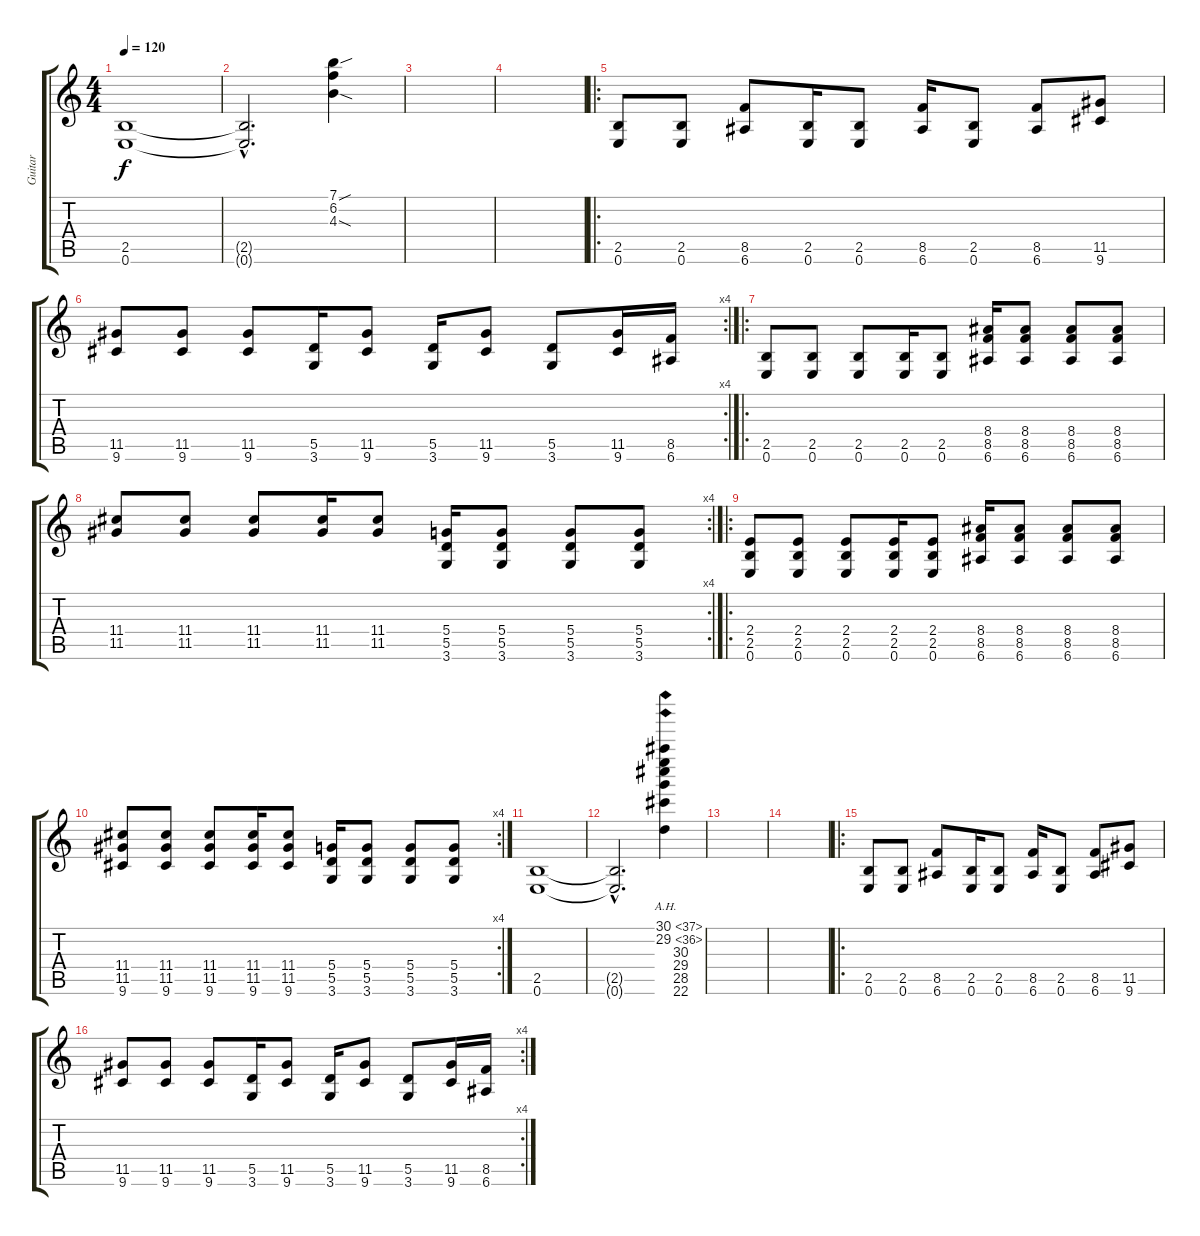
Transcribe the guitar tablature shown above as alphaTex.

\track ("Guitar" "Guitar") {instrument overdrivenguitar}
\staff {score tabs}
\tuning (E4 B3 G3 D3 A2 E2) {hide}
\ts (4 4)
\tempo 120
\clef g2
\ks c
(2.5 0.6).1{dy f} |
(2.5{hac t} 0.6{hac t}).2{d} (7.1{sou} 6.2 4.3{sod}).4{instrument guitarharmonics} |
|
|
\ro
(2.5 0.6).8{instrument electricguitarclean} (2.5 0.6).8 (8.5 6.6).8 (2.5 0.6).16 (2.5 0.6).8 (8.5 6.6).16 (2.5 0.6).8 (8.5 6.6).8 (11.5 9.6).8 |
\rc 4
(11.5 9.6).8{instrument electricguitarclean} (11.5 9.6).8 (11.5 9.6).8 (5.5 3.6).16 (11.5 9.6).8 (5.5 3.6).16 (11.5 9.6).8 (5.5 3.6).8 (11.5 9.6).16 (8.5 6.6).16 |
\ro
(2.5 0.6).8{instrument electricguitarclean} (2.5 0.6).8 (2.5 0.6).8 (2.5 0.6).16 (2.5 0.6).8 (8.4 8.5 6.6).16 (8.4 8.5 6.6).8 (8.4 8.5 6.6).8 (8.4 8.5 6.6).8 |
\rc 4
(11.4 11.5).8 (11.4 11.5).8 (11.4 11.5).8 (11.4 11.5).16 (11.4 11.5).8 (5.4 5.5 3.6).16 (5.4 5.5 3.6).8 (5.4 5.5 3.6).8 (5.4 5.5 3.6).8 |
\ro
(2.4 2.5 0.6).8{instrument overdrivenguitar} (2.4 2.5 0.6).8 (2.4 2.5 0.6).8 (2.4 2.5 0.6).16 (2.4 2.5 0.6).8 (8.4 8.5 6.6).16 (8.4 8.5 6.6).8 (8.4 8.5 6.6).8 (8.4 8.5 6.6).8 |
\rc 4
(11.4 11.5 9.6).8 (11.4 11.5 9.6).8 (11.4 11.5 9.6).8 (11.4 11.5 9.6).16 (11.4 11.5 9.6).8 (5.4 5.5 3.6).16 (5.4 5.5 3.6).8 (5.4 5.5 3.6).8 (5.4 5.5 3.6).8 |
(2.5 0.6).1 |
(2.5{hac t} 0.6{hac t}).2{d} (30.1{ah 7} 29.2{ah 7} 30.3 29.4 28.5 22.6).4{instrument guitarharmonics} |
|
|
\ro
(2.5 0.6).8{instrument electricguitarclean} (2.5 0.6).8 (8.5 6.6).8 (2.5 0.6).16 (2.5 0.6).8 (8.5 6.6).16 (2.5 0.6).8 (8.5 6.6).8 (11.5 9.6).8 |
\rc 4
(11.5 9.6).8{instrument electricguitarclean} (11.5 9.6).8 (11.5 9.6).8 (5.5 3.6).16 (11.5 9.6).8 (5.5 3.6).16 (11.5 9.6).8 (5.5 3.6).8 (11.5 9.6).16 (8.5 6.6).16
